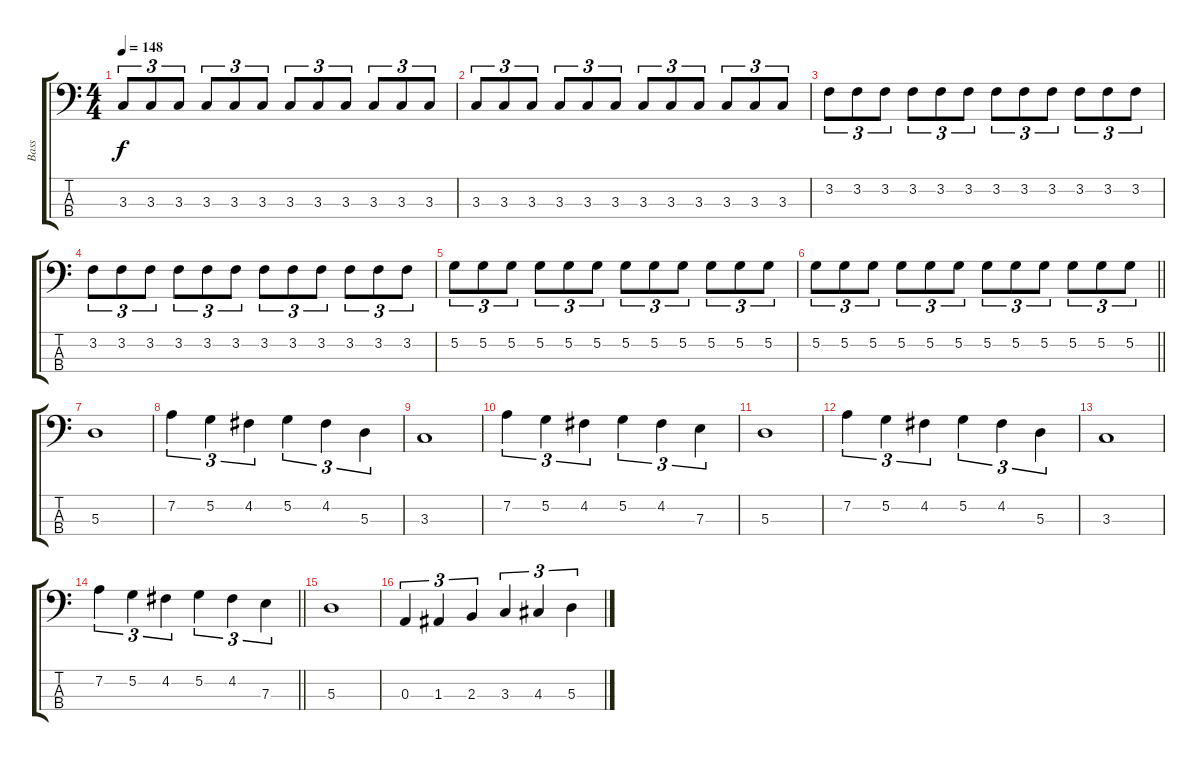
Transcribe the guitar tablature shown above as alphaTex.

\track ("Bass" "Bass") {instrument electricbassfinger}
\staff {score tabs}
\tuning (G2 D2 A1 E1) {hide}
\ts (4 4)
\tempo 148
\clef f4
\ks c
3.3.8{tu (3 2) dy f} 3.3.8{tu (3 2)} 3.3.8{tu (3 2)} 3.3.8{tu (3 2)} 3.3.8{tu (3 2)} 3.3.8{tu (3 2)} 3.3.8{tu (3 2)} 3.3.8{tu (3 2)} 3.3.8{tu (3 2)} 3.3.8{tu (3 2)} 3.3.8{tu (3 2)} 3.3.8{tu (3 2)} |
3.3.8{tu (3 2)} 3.3.8{tu (3 2)} 3.3.8{tu (3 2)} 3.3.8{tu (3 2)} 3.3.8{tu (3 2)} 3.3.8{tu (3 2)} 3.3.8{tu (3 2)} 3.3.8{tu (3 2)} 3.3.8{tu (3 2)} 3.3.8{tu (3 2)} 3.3.8{tu (3 2)} 3.3.8{tu (3 2)} |
3.2.8{tu (3 2)} 3.2.8{tu (3 2)} 3.2.8{tu (3 2)} 3.2.8{tu (3 2)} 3.2.8{tu (3 2)} 3.2.8{tu (3 2)} 3.2.8{tu (3 2)} 3.2.8{tu (3 2)} 3.2.8{tu (3 2)} 3.2.8{tu (3 2)} 3.2.8{tu (3 2)} 3.2.8{tu (3 2)} |
3.2.8{tu (3 2)} 3.2.8{tu (3 2)} 3.2.8{tu (3 2)} 3.2.8{tu (3 2)} 3.2.8{tu (3 2)} 3.2.8{tu (3 2)} 3.2.8{tu (3 2)} 3.2.8{tu (3 2)} 3.2.8{tu (3 2)} 3.2.8{tu (3 2)} 3.2.8{tu (3 2)} 3.2.8{tu (3 2)} |
5.2.8{tu (3 2)} 5.2.8{tu (3 2)} 5.2.8{tu (3 2)} 5.2.8{tu (3 2)} 5.2.8{tu (3 2)} 5.2.8{tu (3 2)} 5.2.8{tu (3 2)} 5.2.8{tu (3 2)} 5.2.8{tu (3 2)} 5.2.8{tu (3 2)} 5.2.8{tu (3 2)} 5.2.8{tu (3 2)} |
\barLineRight lightlight
5.2.8{tu (3 2)} 5.2.8{tu (3 2)} 5.2.8{tu (3 2)} 5.2.8{tu (3 2)} 5.2.8{tu (3 2)} 5.2.8{tu (3 2)} 5.2.8{tu (3 2)} 5.2.8{tu (3 2)} 5.2.8{tu (3 2)} 5.2.8{tu (3 2)} 5.2.8{tu (3 2)} 5.2.8{tu (3 2)} |
5.3.1 |
7.2.4{tu (3 2)} 5.2.4{tu (3 2)} 4.2.4{tu (3 2)} 5.2.4{tu (3 2)} 4.2.4{tu (3 2)} 5.3.4{tu (3 2)} |
3.3.1 |
7.2.4{tu (3 2)} 5.2.4{tu (3 2)} 4.2.4{tu (3 2)} 5.2.4{tu (3 2)} 4.2.4{tu (3 2)} 7.3.4{tu (3 2)} |
5.3.1 |
7.2.4{tu (3 2)} 5.2.4{tu (3 2)} 4.2.4{tu (3 2)} 5.2.4{tu (3 2)} 4.2.4{tu (3 2)} 5.3.4{tu (3 2)} |
3.3.1 |
\barLineRight lightlight
7.2.4{tu (3 2)} 5.2.4{tu (3 2)} 4.2.4{tu (3 2)} 5.2.4{tu (3 2)} 4.2.4{tu (3 2)} 7.3.4{tu (3 2)} |
5.3.1 |
0.3.4{tu (3 2)} 1.3.4{tu (3 2)} 2.3.4{tu (3 2)} 3.3.4{tu (3 2)} 4.3.4{tu (3 2)} 5.3.4{tu (3 2)}
